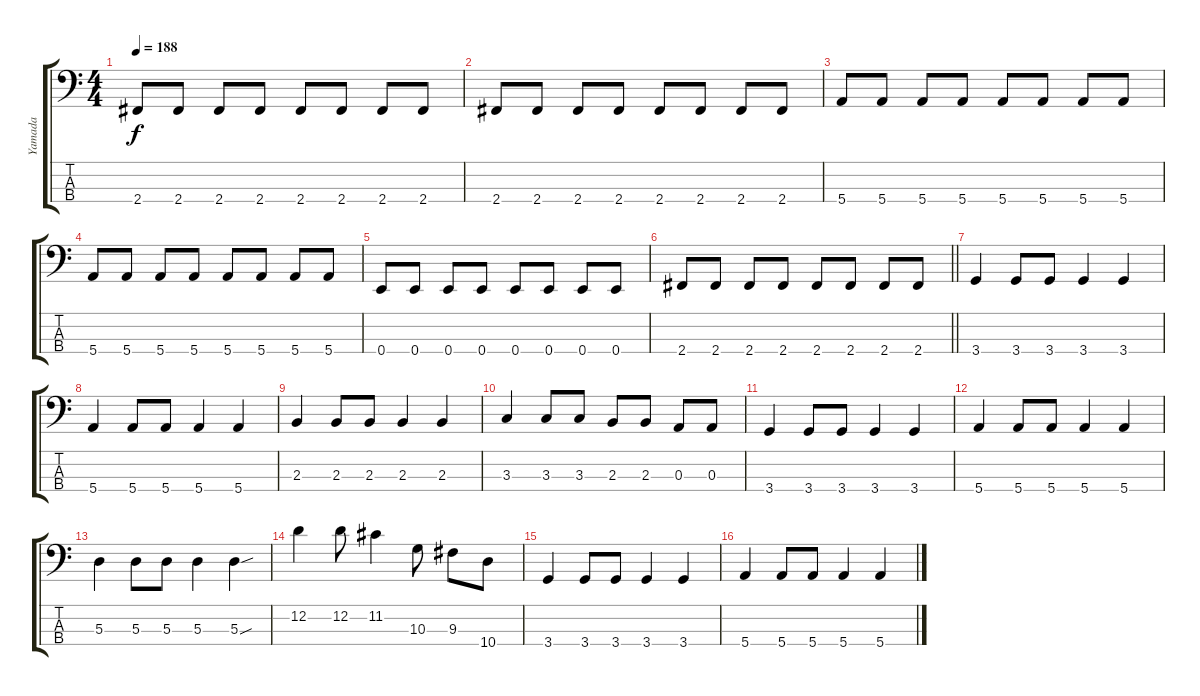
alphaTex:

\track ("Yamada" "Yamada") {instrument electricbasspick}
\staff {score tabs}
\tuning (G2 D2 A1 E1) {hide}
\ts (4 4)
\tempo 188
\clef f4
\ks c
2.4.8{dy f} 2.4.8 2.4.8 2.4.8 2.4.8 2.4.8 2.4.8 2.4.8 |
2.4.8 2.4.8 2.4.8 2.4.8 2.4.8 2.4.8 2.4.8 2.4.8 |
5.4.8 5.4.8 5.4.8 5.4.8 5.4.8 5.4.8 5.4.8 5.4.8 |
5.4.8 5.4.8 5.4.8 5.4.8 5.4.8 5.4.8 5.4.8 5.4.8 |
0.4.8 0.4.8 0.4.8 0.4.8 0.4.8 0.4.8 0.4.8 0.4.8 |
\barLineRight lightlight
2.4.8 2.4.8 2.4.8 2.4.8 2.4.8 2.4.8 2.4.8 2.4.8 |
3.4.4 3.4.8 3.4.8 3.4.4 3.4.4 |
5.4.4 5.4.8 5.4.8 5.4.4 5.4.4 |
2.3.4 2.3.8 2.3.8 2.3.4 2.3.4 |
3.3.4 3.3.8 3.3.8 2.3.8 2.3.8 0.3.8 0.3.8 |
3.4.4 3.4.8 3.4.8 3.4.4 3.4.4 |
5.4.4 5.4.8 5.4.8 5.4.4 5.4.4 |
5.3.4 5.3.8 5.3.8 5.3.4 5.3{sou}.4 |
12.2.4 12.2.8 11.2.4 10.3.8 9.3.8 10.4.8 |
3.4.4 3.4.8 3.4.8 3.4.4 3.4.4 |
5.4.4 5.4.8 5.4.8 5.4.4 5.4.4
